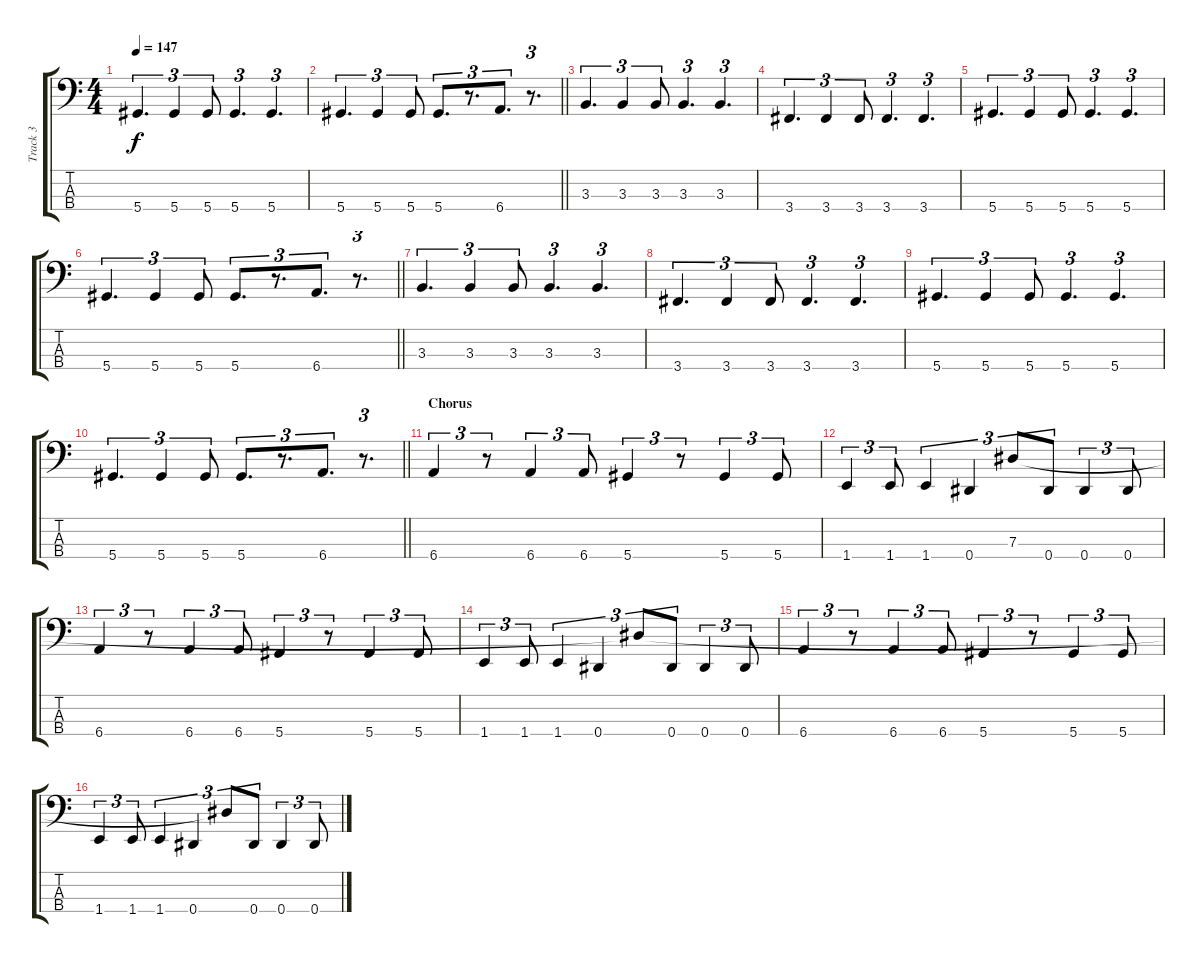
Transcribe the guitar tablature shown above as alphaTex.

\track ("Track 3" "Track 3") {instrument electricbasspick}
\staff {score tabs}
\tuning (Gb2 Db2 Ab1 Eb1) {hide}
\ts (4 4)
\tempo 147
\clef f4
\ks c
5.4.4{d tu (3 2) dy f} 5.4.4{tu (3 2)} 5.4.8{tu (3 2)} 5.4.4{d tu (3 2)} 5.4.4{d tu (3 2)} |
\barLineRight lightlight
5.4.4{d tu (3 2)} 5.4.4{tu (3 2)} 5.4.8{tu (3 2)} 5.4.8{d tu (3 2)} r.8{d tu (3 2)} 6.4.8{d tu (3 2)} r.8{d tu (3 2)} |
3.3.4{d tu (3 2)} 3.3.4{tu (3 2)} 3.3.8{tu (3 2)} 3.3.4{d tu (3 2)} 3.3.4{d tu (3 2)} |
3.4.4{d tu (3 2)} 3.4.4{tu (3 2)} 3.4.8{tu (3 2)} 3.4.4{d tu (3 2)} 3.4.4{d tu (3 2)} |
5.4.4{d tu (3 2)} 5.4.4{tu (3 2)} 5.4.8{tu (3 2)} 5.4.4{d tu (3 2)} 5.4.4{d tu (3 2)} |
\barLineRight lightlight
5.4.4{d tu (3 2)} 5.4.4{tu (3 2)} 5.4.8{tu (3 2)} 5.4.8{d tu (3 2)} r.8{d tu (3 2)} 6.4.8{d tu (3 2)} r.8{d tu (3 2)} |
3.3.4{d tu (3 2)} 3.3.4{tu (3 2)} 3.3.8{tu (3 2)} 3.3.4{d tu (3 2)} 3.3.4{d tu (3 2)} |
3.4.4{d tu (3 2)} 3.4.4{tu (3 2)} 3.4.8{tu (3 2)} 3.4.4{d tu (3 2)} 3.4.4{d tu (3 2)} |
5.4.4{d tu (3 2)} 5.4.4{tu (3 2)} 5.4.8{tu (3 2)} 5.4.4{d tu (3 2)} 5.4.4{d tu (3 2)} |
\barLineRight lightlight
5.4.4{d tu (3 2)} 5.4.4{tu (3 2)} 5.4.8{tu (3 2)} 5.4.8{d tu (3 2)} r.8{d tu (3 2)} 6.4.8{d tu (3 2)} r.8{d tu (3 2)} |
\section ("" "Chorus")
6.4.4{tu (3 2)} r.8{tu (3 2)} 6.4.4{tu (3 2)} 6.4.8{tu (3 2)} 5.4.4{tu (3 2)} r.8{tu (3 2)} 5.4.4{tu (3 2)} 5.4.8{tu (3 2)} |
1.4.4{tu (3 2)} 1.4.8{tu (3 2)} 1.4.4{tu (3 2)} 0.4.4{tu (3 2)} 7.3.8{tu (3 2)} 0.4.8{tu (3 2)} 0.4.4{tu (3 2)} 0.4.8{tu (3 2)} |
6.4.4{tu (3 2)} r.8{tu (3 2)} 6.4.4{tu (3 2)} 6.4.8{tu (3 2)} 5.4.4{tu (3 2)} r.8{tu (3 2)} 5.4.4{tu (3 2)} 5.4.8{tu (3 2)} |
1.4.4{tu (3 2)} 1.4.8{tu (3 2)} 1.4.4{tu (3 2)} 0.4.4{tu (3 2)} 7.3{t}.8{tu (3 2)} 0.4.8{tu (3 2)} 0.4.4{tu (3 2)} 0.4.8{tu (3 2)} |
6.4.4{tu (3 2)} r.8{tu (3 2)} 6.4.4{tu (3 2)} 6.4.8{tu (3 2)} 5.4.4{tu (3 2)} r.8{tu (3 2)} 5.4.4{tu (3 2)} 5.4.8{tu (3 2)} |
1.4.4{tu (3 2)} 1.4.8{tu (3 2)} 1.4.4{tu (3 2)} 0.4.4{tu (3 2)} 7.3{t}.8{tu (3 2)} 0.4.8{tu (3 2)} 0.4.4{tu (3 2)} 0.4.8{tu (3 2)}
